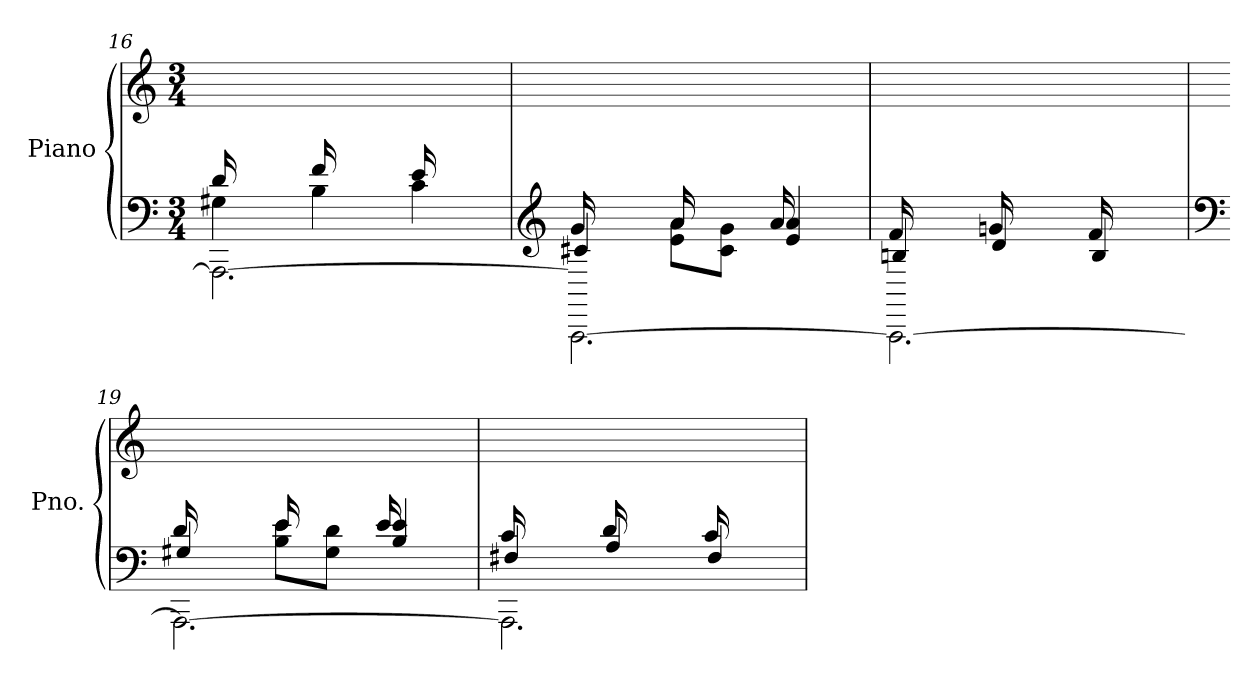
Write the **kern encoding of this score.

**kern	**kern
*part1	*part1
*staff2	*staff1
*I"Piano	*
*I'Pno.	*
!!LO:LB:g=z
*clefF4	*clefG2
*k[]	*k[]
*M3/4	*M3/4
=16	=16
*^	*
*	*^	*
(16d/LL	4G#X\	2.AAA\_	16ryy
8.ryy	.	.	16f\
.	.	.	16b\
.	.	.	16f\JJ
16f/LL	4B\	.	16ryy
8.ryy	.	.	16a-X\
.	.	.	16dd\
.	.	.	16a-\JJ
16e/LL	4c\	.	16ryy
8.ryy	.	.	16g\
.	.	.	16cc\
.	.	.	16g\JJ
=17	=17	=17	=17
*clefG2	*	*	*
16g/LL	4c#X/	2.AAA\_	16ryy
8.ryy	.	.	16b-X\
.	.	.	16ee\
.	.	.	16b-\JJ
16a/LL	8e\ 8a\L	.	16ryy
8.ryy	.	.	16cc#X\
.	8c#\ 8g\J	.	16gg\
.	.	.	16cc#\JJ
16a/LL	4e/ 4a/	.	16ryy
8.ryy	.	.	16b-\
.	.	.	16ee\
.	.	.	16b-\JJ)
=18	=18	=18	=18
(16f/LL	4Bn/	2.AAA\_	16ryy
8.ryy	.	.	16g#X\
.	.	.	16dd\
.	.	.	16g#\JJ
16gn/LL	4d/	.	16ryy
8.ryy	.	.	16b\
.	.	.	16ee\
.	.	.	16b\JJ
16f/LL	4B/	.	16ryy
8.ryy	.	.	16a\
.	.	.	16dd\
.	.	.	16a\JJ
!!LO:LB:g=z
=19	=19	=19	=19
*clefF4	*	*	*
16d/LL	4G#X/	2.AAA\_	16ryy
8.ryy	.	.	16f\
.	.	.	16b\
.	.	.	16f\JJ
16e/LL	8B\ 8e\L	.	16ryy
8.ryy	.	.	16g#X\
.	8G#\ 8d\J	.	16dd\
.	.	.	16g#\JJ
16e/LL	4B/ 4e/	.	16ryy
8.ryy	.	.	16f\
.	.	.	16b\
.	.	.	16f\JJ)
=20	=20	=20	=20
16c/LL	4F#X/	2.AAA\]	16ryy
8.ryy	.	.	16e-X\
.	.	.	16a\
.	.	.	16e-\JJ
16d/LL	4A/	.	16ryy
8.ryy	.	.	16f#X\
.	.	.	16cc\
.	.	.	16f#\JJ
16c/LL	4F#/	.	16ryy
8.ryy	.	.	16e-\
.	.	.	16a\
.	.	.	16e-\JJ
*v	*v	*v	*
=	=
*-	*-
